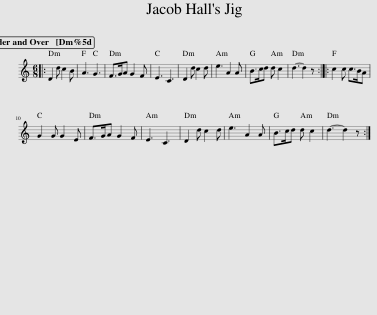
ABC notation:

X:1
L:1/8
M:6/8
I:linebreak $
K:C
V:1 treble
V:1
|: D2 d c2 B | A3 G3 | F>GA G2 F | E3 C3 | D2 d c2 d | %5
 e3 A2 A | B>cd d c2 | d3- d2 z :: c2 c c>BA |$ G2 G G2 E | %10
 F>GA G2 F | E3 C3 | D2 d c2 d | e3 A2 A | B>cd d c2 | %15
 d3- d2 z :| %16
